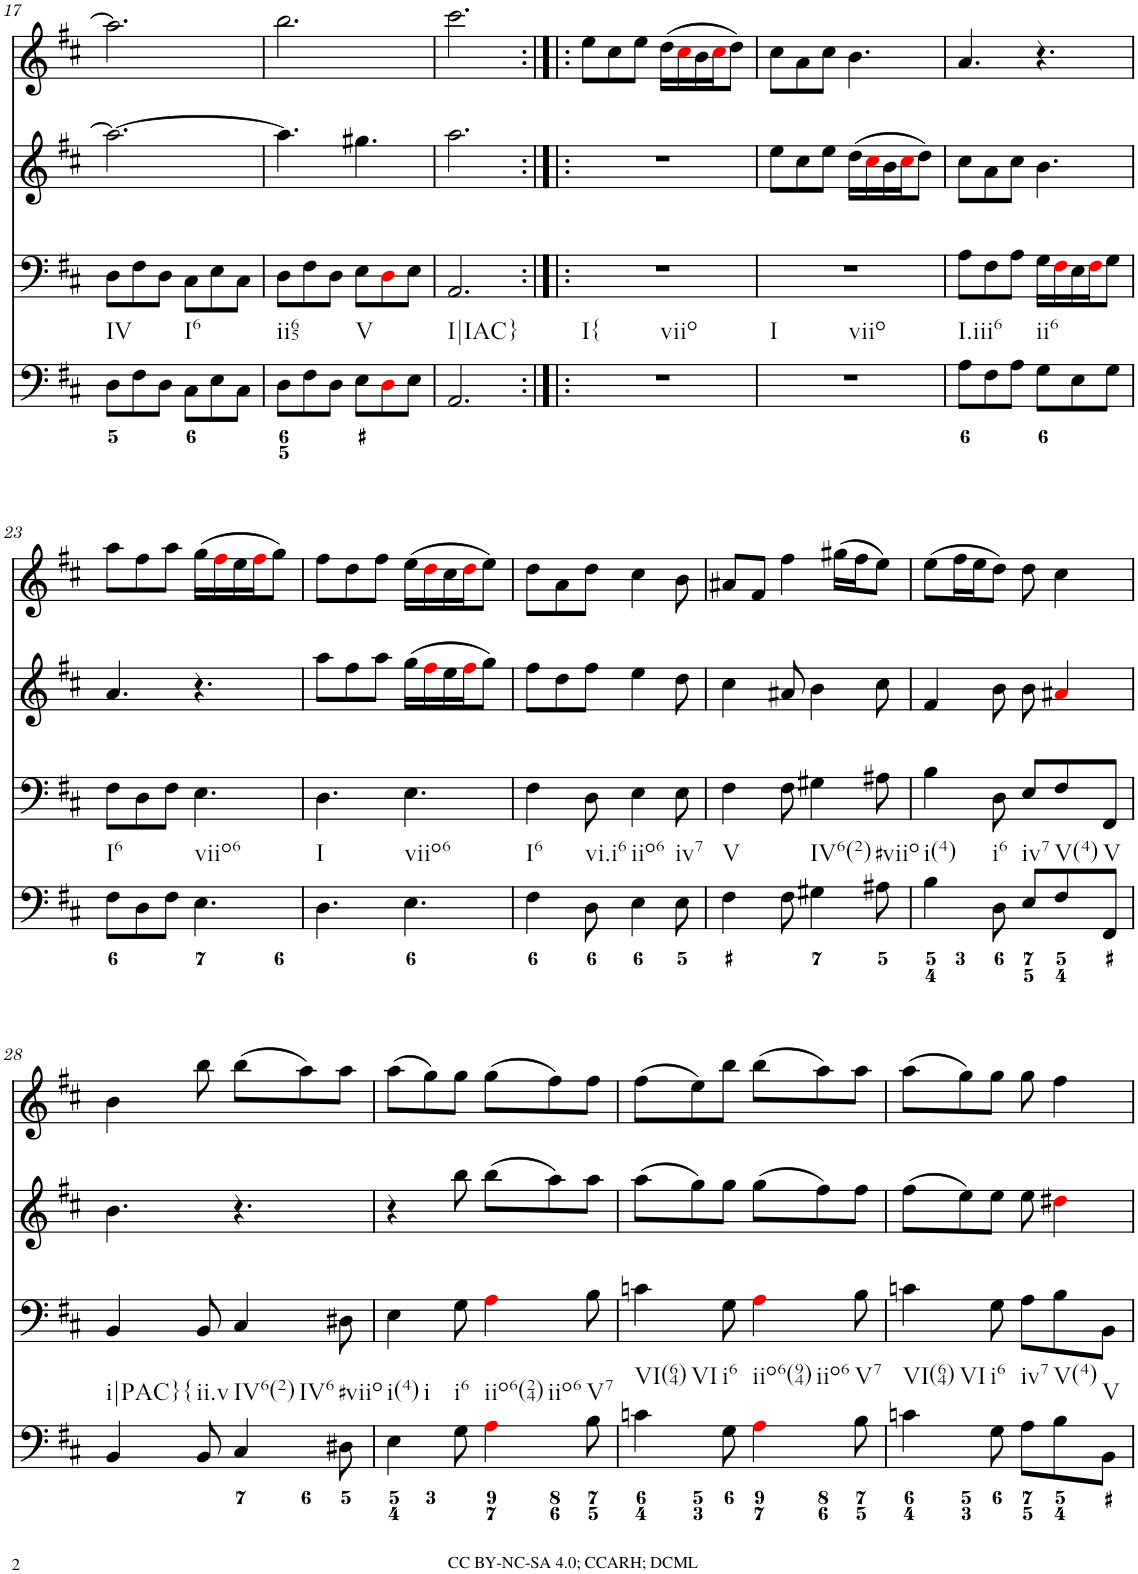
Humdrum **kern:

**kern	**kern	**kern	**kern
*part4	*part3	*part2	*part1
*staff4	*staff3	*staff2	*staff1
*I"Piano	*I"Piano	*I"Piano	*I"Piano
*I'Pno	*I'Pno	*I'Pno	*I'Pno
!!LO:PB:g=z
*clefF4	*clefF4	*clefG2	*clefG2
*k[f#c#]	*k[f#c#]	*k[f#c#]	*k[f#c#]
*D:	*D:	*D:	*D:
*M6/8	*M6/8	*M6/8	*M6/8
=17	=17	=17	=17
!LO:TX:b:t=IV	!	!	!
8D\L	8D\L	2.aa\_	2.aa\]
8F#\	8F#\	.	.
8D\J	8D\J	.	.
!LO:TX:b:t=I6	!	!	!
8C#\L	8C#\L	.	.
8E\	8E\	.	.
8C#\J	8C#\J	.	.
=18	=18	=18	=18
!LO:TX:b:t=ii65	!	!	!
8D\L	8D\L	4.aa\]	2.bb\
8F#\	8F#\	.	.
8D\J	8D\J	.	.
!LO:TX:b:t=V	!	!	!
8E\L	8E\L	4.gg#X\	.
8Di\	8Di\	.	.
8E\J	8E\J	.	.
=19	=19	=19	=19
!LO:TX:b:t=I|IAC}	!	!	!
2.AA/	2.AA/	2.aa\	2.ccc#\
=20:|!|:	=20:|!|:	=20:|!|:	=20:|!|:
!LO:TX:b:t=I{	!	!	!
!LO:TX:b:t=viio	!	!	!
2.r	2.r	2.r	8ee\L
.	.	.	8cc#\
.	.	.	8ee\J
.	.	.	(16dd\LL
.	.	.	16cc#i\
.	.	.	16b\
.	.	.	16cc#i\J
.	.	.	8dd\J)
=21	=21	=21	=21
!LO:TX:b:t=I	!	!	!
!LO:TX:b:t=viio	!	!	!
2.r	2.r	8ee\L	8cc#\L
.	.	8cc#\	8a\
.	.	8ee\J	8cc#\J
.	.	(16dd\LL	4.b\
.	.	16cc#i\	.
.	.	16b\	.
.	.	16cc#i\J	.
.	.	8dd\J)	.
=22	=22	=22	=22
!LO:TX:b:t=I.iii6	!	!	!
8A\L	8A\L	8cc#\L	4.a/
8F#\	8F#\	8a\	.
8A\J	8A\J	8cc#\J	.
!LO:TX:b:t=ii6	!	!	!
8G\L	16G\LL	4.b\	4.r
.	16F#i\	.	.
8E\	16E\	.	.
.	16F#i\J	.	.
8G\J	8G\J	.	.
!!LO:LB:g=z
=23	=23	=23	=23
!LO:TX:b:t=I6	!	!	!
8F#\L	8F#\L	4.a/	8aa\L
8D\	8D\	.	8ff#\
8F#\J	8F#\J	.	8aa\J
!LO:TX:b:t=viio6	!	!	!
4.E\	4.E\	4.r	(16gg\LL
.	.	.	16ff#i\
.	.	.	16ee\
.	.	.	16ff#i\J
.	.	.	8gg\J)
=24	=24	=24	=24
!LO:TX:b:t=I	!	!	!
4.D\	4.D\	8aa\L	8ff#\L
.	.	8ff#\	8dd\
.	.	8aa\J	8ff#\J
!LO:TX:b:t=viio6	!	!	!
4.E\	4.E\	(16gg\LL	(16ee\LL
.	.	16ff#i\	16ddi\
.	.	16ee\	16cc#\
.	.	16ff#i\J	16ddi\J
.	.	8gg\J)	8ee\J)
=25	=25	=25	=25
!LO:TX:b:t=I6	!	!	!
4F#\	4F#\	8ff#\L	8dd\L
.	.	8dd\	8a\
!LO:TX:b:t=vi.i6	!	!	!
8D\	8D\	8ff#\J	8dd\J
!LO:TX:b:t=iio6	!	!	!
4E\	4E\	4ee\	4cc#\
!LO:TX:b:t=iv7	!	!	!
8E\	8E\	8dd\	8b\
=26	=26	=26	=26
!LO:TX:b:t=V	!	!	!
4F#\	4F#\	4cc#\	8a#X/L
.	.	.	8f#/J
8F#\	8F#\	8a#X/	4ff#\
!LO:TX:b:t=IV6(2)	!	!	!
4G#X\	4G#X\	4b\	.
.	.	.	(16gg#X\LL
.	.	.	16ff#\J
!LO:TX:b:t=#viio	!	!	!
8A#X\	8A#X\	8cc#\	8ee\J)
=27	=27	=27	=27
!LO:TX:b:t=i(4)	!	!	!
4B\	4B\	4f#/	(8ee\L
.	.	.	16ff#\L
.	.	.	16ee\J
!LO:TX:b:t=i6	!	!	!
8D\	8D\	8b\	8dd\J)
!LO:TX:b:t=iv7	!	!	!
8E/L	8E/L	8b\	8dd\
!LO:TX:b:t=V(4)	!	!	!
8F#/	8F#/	4a#Xi/	4cc#\
!LO:TX:b:t=V	!	!	!
8FF#/J	8FF#/J	.	.
!!LO:LB:g=z
=28	=28	=28	=28
!LO:TX:b:t=i|PAC}{	!	!	!
4BB/	4BB/	4.b\	4b\
!LO:TX:b:t=ii.v	!	!	!
8BB/	8BB/	.	8bb\
!LO:TX:b:t=IV6(2)	!	!	!
!LO:TX:b:t=IV6	!	!	!
4C#/	4C#/	4.r	(8bb\L
.	.	.	8aa\)
!LO:TX:b:t=#viio	!	!	!
8D#X\	8D#X\	.	8aa\J
=29	=29	=29	=29
!LO:TX:b:t=i(4)	!	!	!
!LO:TX:b:t=i	!	!	!
4E\	4E\	4r	(8aa\L
.	.	.	8gg\)
!LO:TX:b:t=i6	!	!	!
8G\	8G\	8bb\	8gg\J
!LO:TX:b:t=iio6(24)	!	!	!
!LO:TX:b:t=iio6	!	!	!
4Ai\	4Ai\	(8bb\L	(8gg\L
.	.	8aa\)	8ff#\)
!LO:TX:b:t=V7	!	!	!
8B\	8B\	8aa\J	8ff#\J
=30	=30	=30	=30
!LO:TX:b:t=VI(64)	!	!	!
!LO:TX:b:t=VI	!	!	!
4cn\	4cn\	(8aa\L	(8ff#\L
.	.	8gg\)	8ee\)
!LO:TX:b:t=i6	!	!	!
8G\	8G\	8gg\J	8bb\J
!LO:TX:b:t=iio6(94)	!	!	!
!LO:TX:b:t=iio6	!	!	!
4Ai\	4Ai\	(8gg\L	(8bb\L
.	.	8ff#\)	8aa\)
!LO:TX:b:t=V7	!	!	!
8B\	8B\	8ff#\J	8aa\J
=31	=31	=31	=31
!LO:TX:b:t=VI(64)	!	!	!
!LO:TX:b:t=VI	!	!	!
4cn\	4cn\	(8ff#\L	(8aa\L
.	.	8ee\)	8gg\)
!LO:TX:b:t=i6	!	!	!
8G\	8G\	8ee\J	8gg\J
!LO:TX:b:t=iv7	!	!	!
8A\L	8A\L	8ee\	8gg\
!LO:TX:b:t=V(4)	!	!	!
8B\	8B\	4dd#Xi\	4ff#\
!LO:TX:b:t=V	!	!	!
8BB\J	8BB\J	.	.
=	=	=	=
*-	*-	*-	*-
